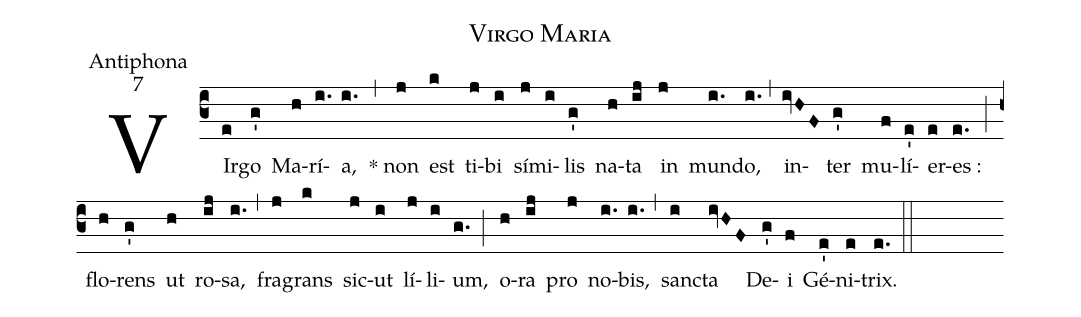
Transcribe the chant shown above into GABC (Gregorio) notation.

name:Virgo Maria;
office-part:Antiphona;
mode:7;
%%
(c3) VIr(e)go(g') Ma(h)rí(i.)a,(i.) (,) * non(j) est(k) ti(j)bi(i) sí(j)mi(i)lis(g') na(h)ta(ij) in(j) mun(i.)do,(i.) (,) in(ivHF)ter(g') mu(f)lí(e')er(e)es :(e.) (;) flo(h)rens(g') ut(h) ro(ij)sa,(i.) (,) fra(j)grans(k) sic(j)ut(i) lí(j)li(i)um,(g.) (;) o(h)ra(ij) pro(j) no(i.)bis,(i.) (,) san(i)cta(ivHF) De(g')i(f) Gé(e')ni(e)trix.(e.) (::)
